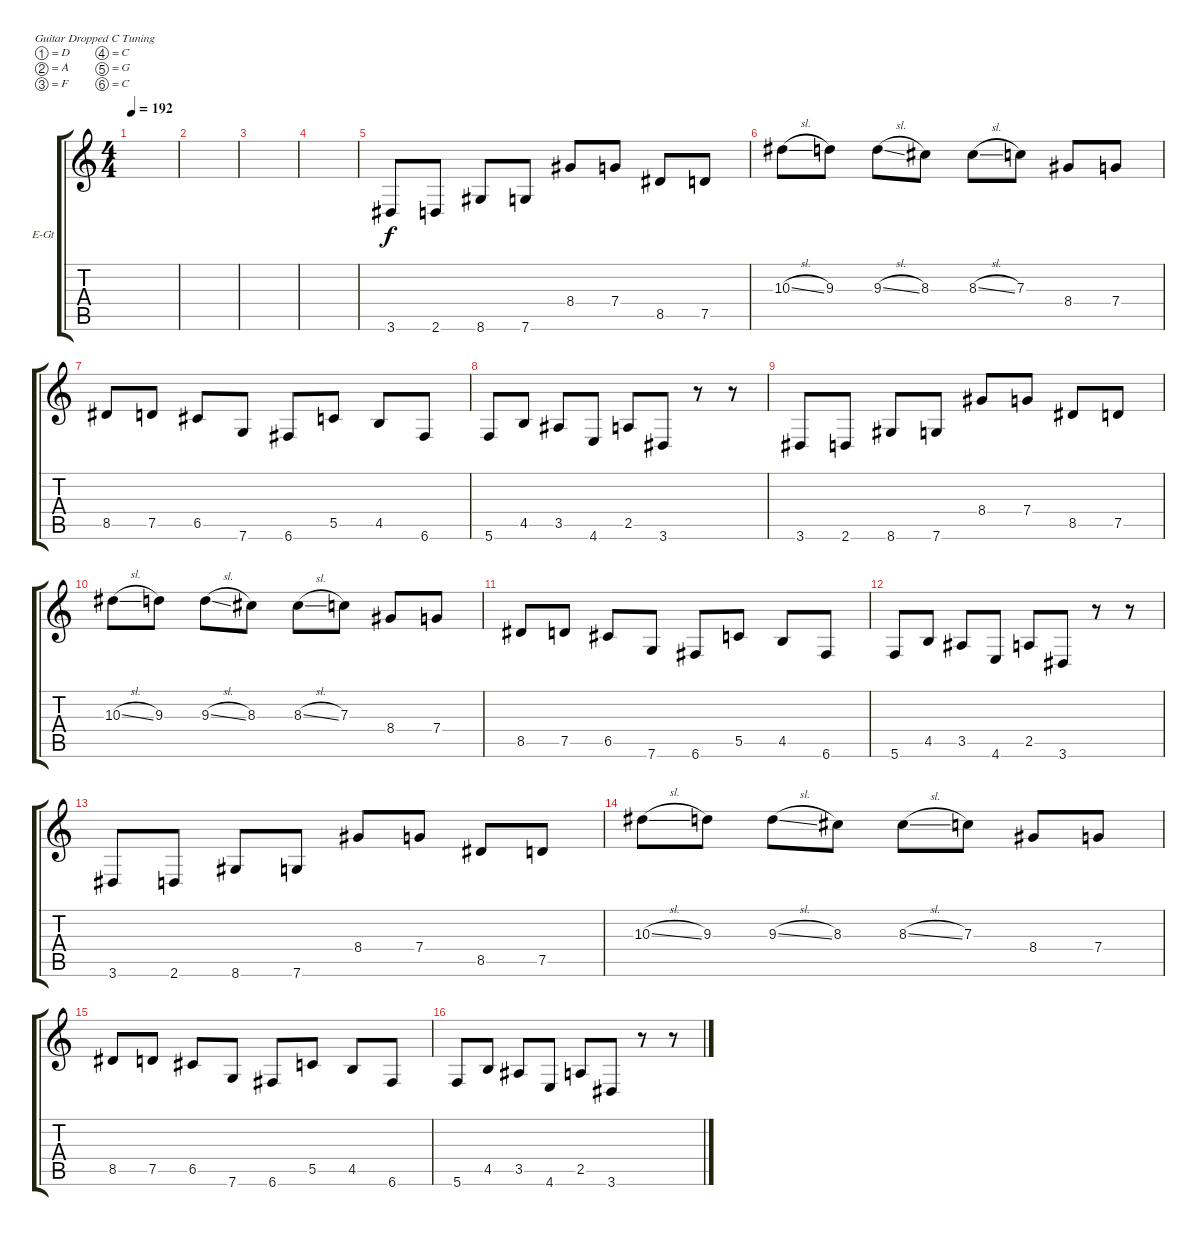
\defaultSystemsLayout 4
\bracketExtendMode groupsimilarinstruments
\firstSystemTrackNameOrientation horizontal
\otherSystemsTrackNameOrientation horizontal
\track ("Chris Valenzuela " "E-Gt") {instrument distortionguitar}
\staff {score tabs}
\tuning (D4 A3 F3 C3 G2 C2)
\ts (4 4)
\tempo 192
\clef g2
\ks c
|
|
|
|
3.6.8 2.6.8 8.6.8 7.6.8 8.4.8 7.4.8 8.5.8 7.5.8 |
10.3{sl}.8 9.3.8 9.3{sl}.8 8.3.8 8.3{sl}.8 7.3.8 8.4.8 7.4.8 |
8.5.8 7.5.8 6.5.8 7.6.8 6.6.8 5.5.8 4.5.8 6.6.8 |
5.6.8 4.5.8 3.5.8 4.6.8 2.5.8 3.6.8 r.8 r.8 |
3.6.8 2.6.8 8.6.8 7.6.8 8.4.8 7.4.8 8.5.8 7.5.8 |
10.3{sl}.8 9.3.8 9.3{sl}.8 8.3.8 8.3{sl}.8 7.3.8 8.4.8 7.4.8 |
8.5.8 7.5.8 6.5.8 7.6.8 6.6.8 5.5.8 4.5.8 6.6.8 |
5.6.8 4.5.8 3.5.8 4.6.8 2.5.8 3.6.8 r.8 r.8 |
3.6.8 2.6.8 8.6.8 7.6.8 8.4.8 7.4.8 8.5.8 7.5.8 |
10.3{sl}.8 9.3.8 9.3{sl}.8 8.3.8 8.3{sl}.8 7.3.8 8.4.8 7.4.8 |
8.5.8 7.5.8 6.5.8 7.6.8 6.6.8 5.5.8 4.5.8 6.6.8 |
5.6.8 4.5.8 3.5.8 4.6.8 2.5.8 3.6.8 r.8 r.8
